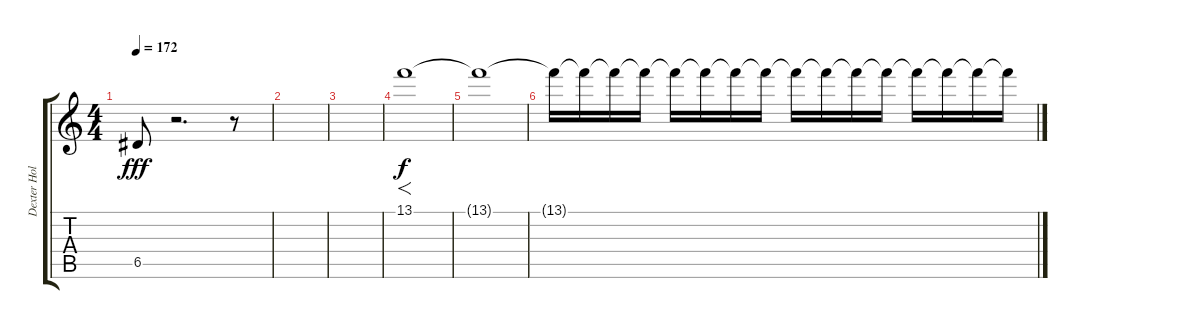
\track ("Dexter Holland (Guitar)" "Dexter Hol") {instrument overdrivenguitar}
\staff {score tabs}
\tuning (E4 B3 G3 D3 A2 E2) {hide}
\ts (4 4)
\tempo 172
\clef g2
\ks c
6.5.8{dy fff} r.2{d} r.8 |
|
|
13.1.1{f dy f} |
13.1{t}.1 |
13.1{t}.16{volume 15} 13.1{t}.16{volume 14} 13.1{t}.16{volume 13} 13.1{t}.16{volume 12} 13.1{t}.16{volume 11} 13.1{t}.16{volume 10} 13.1{t}.16{volume 9} 13.1{t}.16{volume 8} 13.1{t}.16{volume 7} 13.1{t}.16{volume 6} 13.1{t}.16{volume 5} 13.1{t}.16{volume 4} 13.1{t}.16{volume 3} 13.1{t}.16{volume 2} 13.1{t}.16{volume 1} 13.1{t}.16{volume 0}
